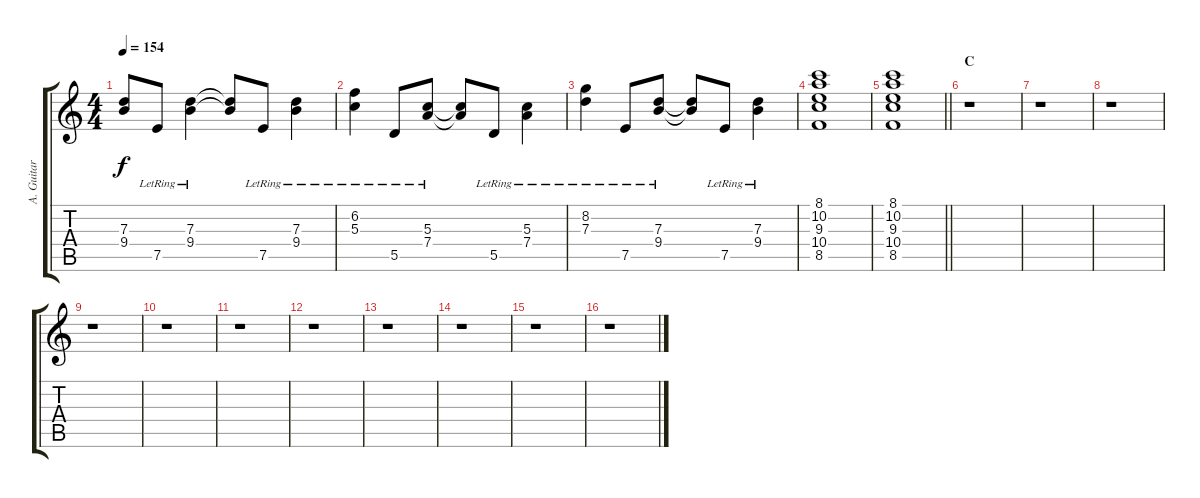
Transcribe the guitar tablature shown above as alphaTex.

\track ("A. Guitar" "A. Guitar") {instrument acousticguitarsteel}
\staff {score tabs}
\tuning (E4 B3 G3 D3 A2 E2) {hide}
\ts (4 4)
\tempo 154
\clef g2
\ks c
(7.3{t} 9.4{t}).8{dy f} 7.5{lr}.8 (7.3{lr} 9.4{lr}).4 (7.3{t} 9.4{t}).8 7.5{lr}.8 (7.3{lr} 9.4{lr}).4 |
(6.2{lr} 5.3{lr}).4 5.5{lr}.8 (5.3{lr} 7.4{lr}).8 (5.3{t} 7.4{t}).8 5.5{lr}.8 (5.3{lr} 7.4{lr}).4 |
(8.2{lr} 7.3{lr}).4 7.5{lr}.8 (7.3{lr} 9.4{lr}).8 (7.3{t} 9.4{t}).8 7.5{lr}.8 (7.3{lr} 9.4{lr}).4 |
(8.1 10.2 9.3 10.4 8.5).1 |
\barLineRight lightlight
(8.1 10.2 9.3 10.4 8.5).1 |
\section ("" "C")
r.1 |
r.1 |
r.1 |
r.1 |
r.1 |
r.1 |
r.1 |
r.1 |
r.1 |
r.1 |
r.1
